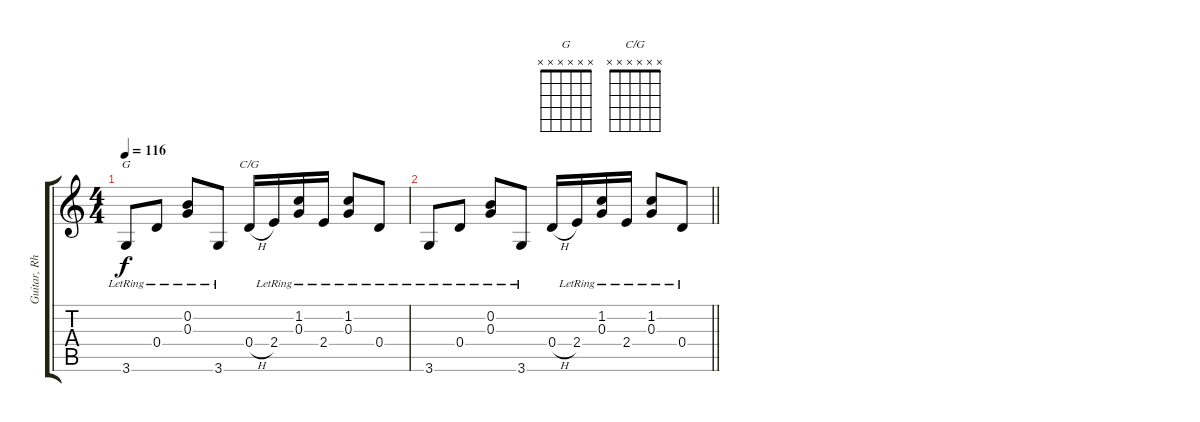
\track ("Guitar, Rhythm" "Guitar, Rh") {instrument acousticguitarsteel}
\staff {score tabs}
\tuning (E4 B3 G3 D3 A2 E2) {hide}
\chord ("G" x x x x x x)
\chord ("C/G" x x x x x x)
\ts (4 4)
\tempo 116
\clef g2
\ks c
3.6{lr}.8{ch "G" dy f} 0.4{lr}.8 (0.2{lr} 0.3{lr}).8 3.6{lr}.8 0.4{h}.16{ch "C/G"} 2.4{lr}.16 (1.2{lr} 0.3{lr}).16 2.4{lr}.16 (1.2{lr} 0.3{lr}).8 0.4{lr}.8 |
\barLineRight lightlight
3.6{lr}.8 0.4{lr}.8 (0.2{lr} 0.3{lr}).8 3.6{lr}.8 0.4{h}.16 2.4{lr}.16 (1.2{lr} 0.3{lr}).16 2.4{lr}.16 (1.2{lr} 0.3{lr}).8 0.4{lr}.8
